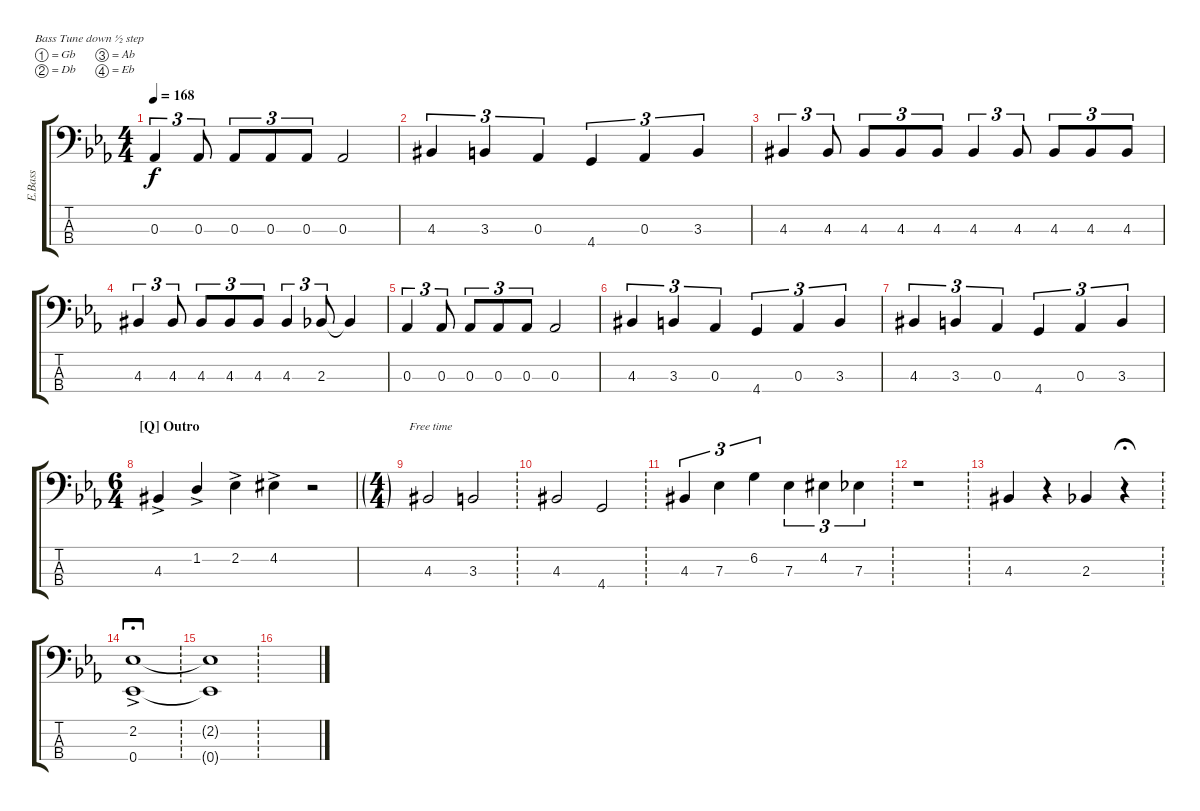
\defaultSystemsLayout 4
\bracketExtendMode groupsimilarinstruments
\otherSystemsTrackNameOrientation horizontal
\track ("E.Bass" "E.Bass") {solo instrument electricbassfinger}
\staff {score tabs}
\tuning (Gb2 Db2 Ab1 Eb1)
\ts (4 4)
\tempo 168
\clef f4
\ks eb
0.3{acc forcenatural}.4{tu (3 2) dy f beam Up} 0.3{acc forcenatural}.8{tu (3 2) beam Up} 0.3{acc forcenatural}.8{tu (3 2) beam Up} 0.3{acc forcenatural}.8{tu (3 2) beam Up} 0.3{acc forcenatural}.8{tu (3 2) beam Up} 0.3{acc forcenatural}.2{beam Up} |
4.3{acc #}.4{tu (3 2) beam Up} 3.3{acc #}.4{tu (3 2) beam Up} 0.3{acc forcenatural}.4{tu (3 2) beam Up} 4.4{acc #}.4{tu (3 2) beam Up} 0.3{acc forcenatural}.4{tu (3 2) beam Up} 3.3{acc #}.4{tu (3 2) beam Up} |
4.3{acc #}.4{tu (3 2) beam Up} 4.3{acc #}.8{tu (3 2) beam Up} 4.3{acc #}.8{tu (3 2) beam Up} 4.3{acc #}.8{tu (3 2) beam Up} 4.3{acc #}.8{tu (3 2) beam Up} 4.3{acc #}.4{tu (3 2) beam Up} 4.3{acc #}.8{tu (3 2) beam Up} 4.3{acc #}.8{tu (3 2) beam Up} 4.3{acc #}.8{tu (3 2) beam Up} 4.3{acc #}.8{tu (3 2) beam Up} |
4.3{acc #}.4{tu (3 2) beam Up} 4.3{acc #}.8{tu (3 2) beam Up} 4.3{acc #}.8{tu (3 2) beam Up} 4.3{acc #}.8{tu (3 2) beam Up} 4.3{acc #}.8{tu (3 2) beam Up} 4.3{acc #}.4{tu (3 2) beam Up} 2.3{acc forcenatural}.8{tu (3 2) beam Up} 2.3{t acc forcenatural}.4{beam Up} |
0.3{acc forcenatural}.4{tu (3 2) beam Up} 0.3{acc forcenatural}.8{tu (3 2) beam Up} 0.3{acc forcenatural}.8{tu (3 2) beam Up} 0.3{acc forcenatural}.8{tu (3 2) beam Up} 0.3{acc forcenatural}.8{tu (3 2) beam Up} 0.3{acc forcenatural}.2{beam Up} |
4.3{acc #}.4{tu (3 2) beam Up} 3.3{acc #}.4{tu (3 2) beam Up} 0.3{acc forcenatural}.4{tu (3 2) beam Up} 4.4{acc #}.4{tu (3 2) beam Up} 0.3{acc forcenatural}.4{tu (3 2) beam Up} 3.3{acc #}.4{tu (3 2) beam Up} |
4.3{acc #}.4{tu (3 2) beam Up} 3.3{acc #}.4{tu (3 2) beam Up} 0.3{acc forcenatural}.4{tu (3 2) beam Up} 4.4{acc #}.4{tu (3 2) beam Up} 0.3{acc forcenatural}.4{tu (3 2) beam Up} 3.3{acc #}.4{tu (3 2) beam Up} |
\ts (6 4)
\section ("Q" "Outro")
4.3{ac acc #}.4{beam Up} 1.2{ac acc #}.4{beam Up} 2.2{ac acc forcenatural}.4{beam Down} 4.2{ac acc #}.4{beam Down} r.2{beam Down} |
\ts (4 4)
\ft
4.3{acc #}.2{beam Up} 3.3{acc #}.2{beam Up} |
\ft
4.3{acc #}.2{beam Up} 4.4{acc #}.2{beam Up} |
\ft
4.3{acc #}.4{tu (3 2) beam Up} 7.3{acc forcenatural}.4{tu (3 2) beam Down} 6.2{acc #}.4{tu (3 2) beam Down} 7.3{acc forcenatural}.4{tu (3 2) beam Down} 4.2{acc #}.4{tu (3 2) beam Down} 7.3{acc forcenatural}.4{tu (3 2) beam Down} |
\ft
r.1{beam Down} |
\ft
4.3{acc #}.4{beam Up} r.4{beam Up} 2.3{acc forcenatural}.4{beam Up} r.4{fermata (medium 0.5) beam Up} |
\ft
(0.4{ac acc forcenatural} 2.2{acc forcenatural}).1{fermata (long 1) beam Up} |
\ft
(0.4{t acc forcenatural} 2.2{t acc forcenatural}).1{beam Up} |
\ft
